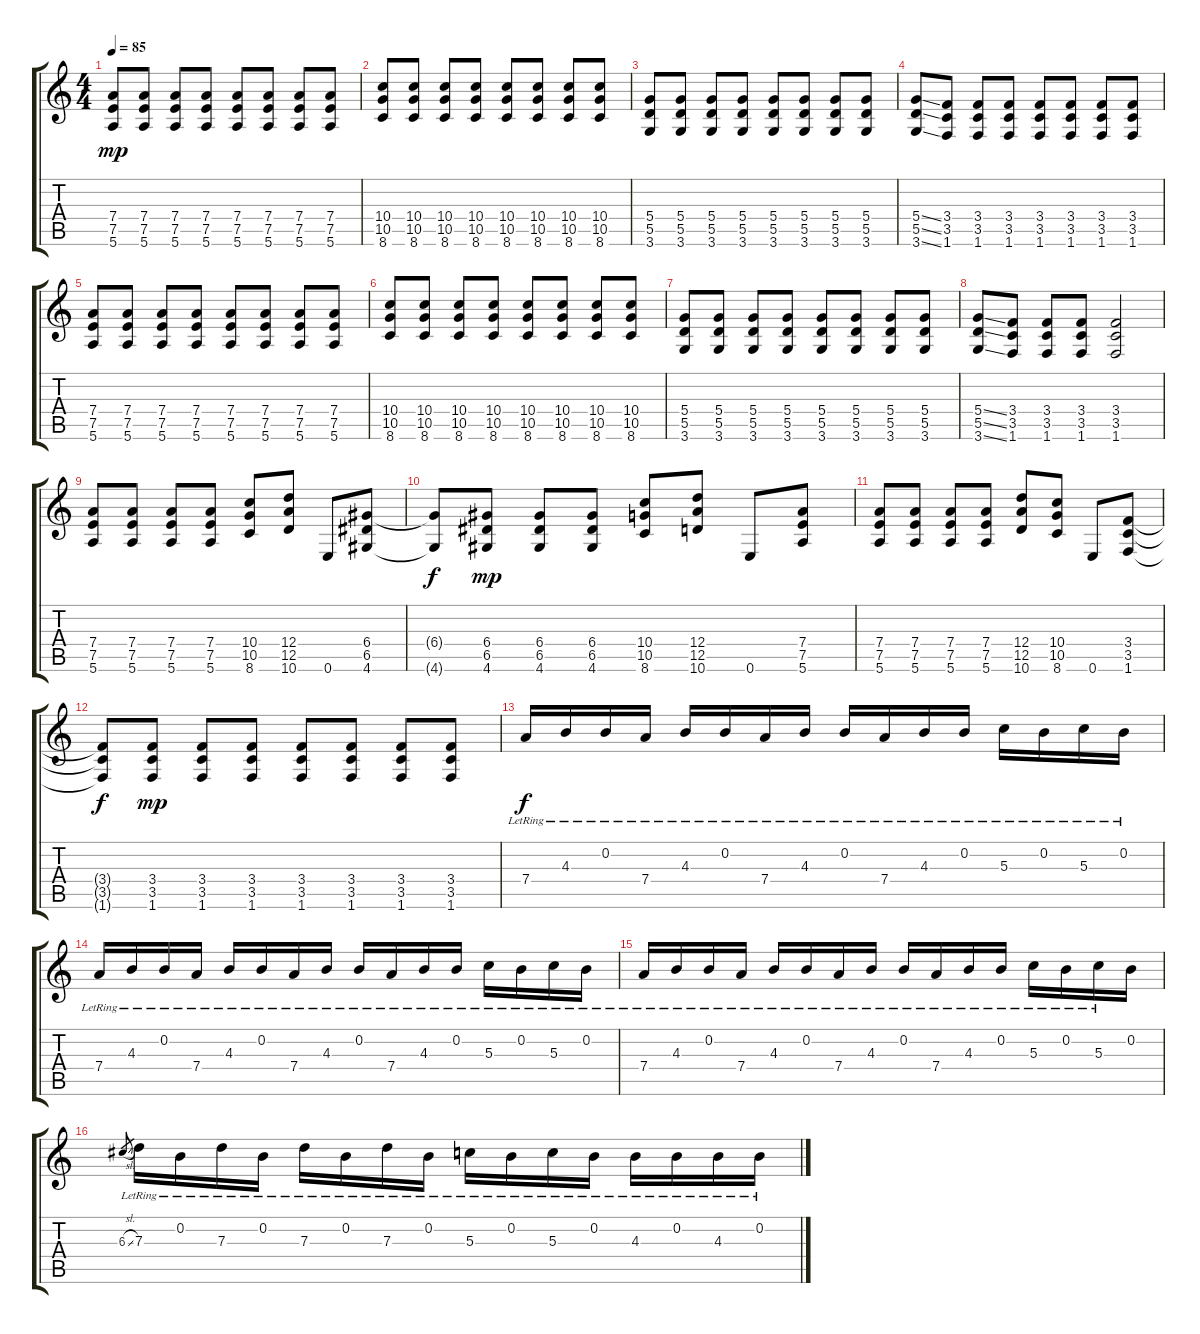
\track "" {instrument acousticguitarsteel}
\staff {score tabs}
\tuning (E4 B3 G3 D3 A2 E2) {hide}
\ts (4 4)
\tempo 85
\clef g2
\ks c
(7.4 7.5 5.6).8{dy mp} (7.4 7.5 5.6).8 (7.4 7.5 5.6).8 (7.4 7.5 5.6).8 (7.4 7.5 5.6).8 (7.4 7.5 5.6).8 (7.4 7.5 5.6).8 (7.4 7.5 5.6).8 |
(10.4 10.5 8.6).8 (10.4 10.5 8.6).8 (10.4 10.5 8.6).8 (10.4 10.5 8.6).8 (10.4 10.5 8.6).8 (10.4 10.5 8.6).8 (10.4 10.5 8.6).8 (10.4 10.5 8.6).8 |
(5.4 5.5 3.6).8 (5.4 5.5 3.6).8 (5.4 5.5 3.6).8 (5.4 5.5 3.6).8 (5.4 5.5 3.6).8 (5.4 5.5 3.6).8 (5.4 5.5 3.6).8 (5.4 5.5 3.6).8 |
(5.4{ss} 5.5{ss} 3.6{ss}).8 (3.4 3.5 1.6).8 (3.4 3.5 1.6).8 (3.4 3.5 1.6).8 (3.4 3.5 1.6).8 (3.4 3.5 1.6).8 (3.4 3.5 1.6).8 (3.4 3.5 1.6).8 |
(7.4 7.5 5.6).8 (7.4 7.5 5.6).8 (7.4 7.5 5.6).8 (7.4 7.5 5.6).8 (7.4 7.5 5.6).8 (7.4 7.5 5.6).8 (7.4 7.5 5.6).8 (7.4 7.5 5.6).8 |
(10.4 10.5 8.6).8 (10.4 10.5 8.6).8 (10.4 10.5 8.6).8 (10.4 10.5 8.6).8 (10.4 10.5 8.6).8 (10.4 10.5 8.6).8 (10.4 10.5 8.6).8 (10.4 10.5 8.6).8 |
(5.4 5.5 3.6).8 (5.4 5.5 3.6).8 (5.4 5.5 3.6).8 (5.4 5.5 3.6).8 (5.4 5.5 3.6).8 (5.4 5.5 3.6).8 (5.4 5.5 3.6).8 (5.4 5.5 3.6).8 |
(5.4{ss} 5.5{ss} 3.6{ss}).8 (3.4 3.5 1.6).8 (3.4 3.5 1.6).8 (3.4 3.5 1.6).8 (3.4 3.5 1.6).2 |
(7.4 7.5 5.6).8 (7.4 7.5 5.6).8 (7.4 7.5 5.6).8 (7.4 7.5 5.6).8 (10.4 10.5 8.6).8 (12.4 12.5 10.6).8 0.6.8 (6.4 6.5 4.6).8 |
(6.4{t} 4.6{t}).8{dy f} (6.4 6.5 4.6).8{dy mp} (6.4 6.5 4.6).8 (6.4 6.5 4.6).8 (10.4 10.5 8.6).8 (12.4 12.5 10.6).8 0.6.8 (7.4 7.5 5.6).8 |
(7.4 7.5 5.6).8 (7.4 7.5 5.6).8 (7.4 7.5 5.6).8 (7.4 7.5 5.6).8 (12.4 12.5 10.6).8 (10.4 10.5 8.6).8 0.6.8 (3.4 3.5 1.6).8 |
(3.4{t} 3.5{t} 1.6{t}).8{dy f} (3.4 3.5 1.6).8{dy mp} (3.4 3.5 1.6).8 (3.4 3.5 1.6).8 (3.4 3.5 1.6).8 (3.4 3.5 1.6).8 (3.4 3.5 1.6).8 (3.4 3.5 1.6).8 |
7.4{lr}.16{dy f} 4.3{lr}.16 0.2{lr}.16 7.4{lr}.16 4.3{lr}.16 0.2{lr}.16 7.4{lr}.16 4.3{lr}.16 0.2{lr}.16 7.4{lr}.16 4.3{lr}.16 0.2{lr}.16 5.3{lr}.16 0.2{lr}.16 5.3{lr}.16 0.2{lr}.16 |
7.4{lr}.16 4.3{lr}.16 0.2{lr}.16 7.4{lr}.16 4.3{lr}.16 0.2{lr}.16 7.4{lr}.16 4.3{lr}.16 0.2{lr}.16 7.4{lr}.16 4.3{lr}.16 0.2{lr}.16 5.3{lr}.16 0.2{lr}.16 5.3{lr}.16 0.2{lr}.16 |
7.4{lr}.16 4.3{lr}.16 0.2{lr}.16 7.4{lr}.16 4.3{lr}.16 0.2{lr}.16 7.4{lr}.16 4.3{lr}.16 0.2{lr}.16 7.4{lr}.16 4.3{lr}.16 0.2{lr}.16 5.3{lr}.16 0.2{lr}.16 5.3{lr}.16 0.2.16 |
6.3{sl}.8{gr} 7.3{lr}.16 0.2{lr}.16 7.3{lr}.16 0.2{lr}.16 7.3{lr}.16 0.2{lr}.16 7.3{lr}.16 0.2{lr}.16 5.3{lr}.16 0.2{lr}.16 5.3{lr}.16 0.2{lr}.16 4.3{lr}.16 0.2{lr}.16 4.3{lr}.16 0.2{lr}.16
